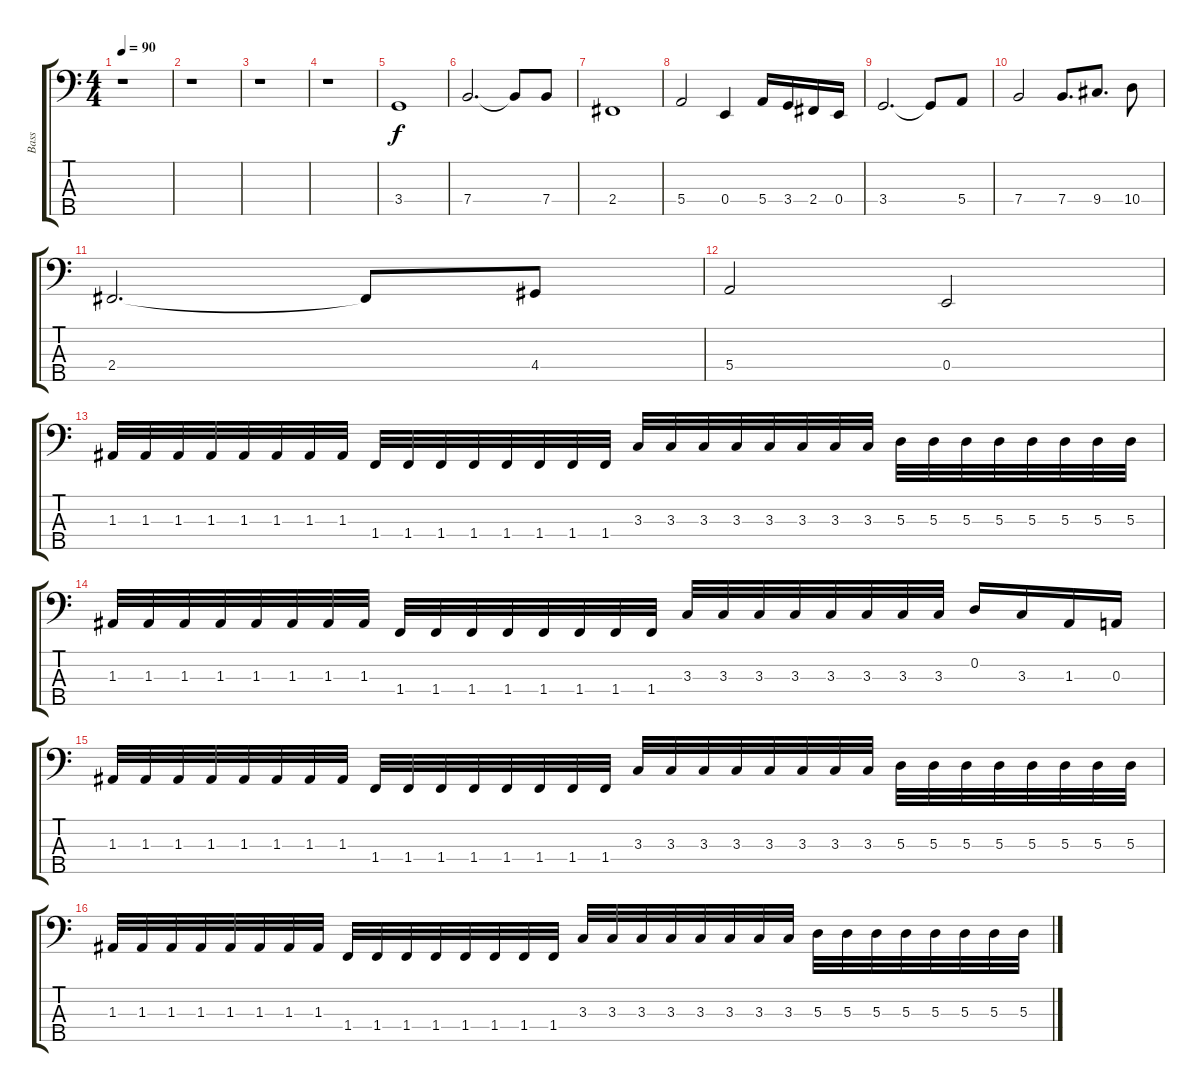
\track ("Bass" "Bass") {instrument electricbassfinger}
\staff {score tabs}
\tuning (G2 D2 A1 E1 B0) {hide}
\ts (4 4)
\tempo 90
\clef f4
\ks c
r.1{dy f} |
r.1 |
r.1 |
r.1 |
3.4.1 |
7.4.2{d} 7.4{t}.8 7.4.8 |
2.4.1 |
5.4.2 0.4.4 5.4.16 3.4.16 2.4.16 0.4.16 |
3.4.2{d} 3.4{t}.8 5.4.8 |
7.4.2 7.4.8{d} 9.4.8{d} 10.4.8 |
2.4.2{d} 2.4{t}.8 4.4.8 |
5.4.2 0.4.2 |
1.3.32 1.3.32 1.3.32 1.3.32 1.3.32 1.3.32 1.3.32 1.3.32 1.4.32 1.4.32 1.4.32 1.4.32 1.4.32 1.4.32 1.4.32 1.4.32 3.3.32 3.3.32 3.3.32 3.3.32 3.3.32 3.3.32 3.3.32 3.3.32 5.3.32 5.3.32 5.3.32 5.3.32 5.3.32 5.3.32 5.3.32 5.3.32 |
1.3.32 1.3.32 1.3.32 1.3.32 1.3.32 1.3.32 1.3.32 1.3.32 1.4.32 1.4.32 1.4.32 1.4.32 1.4.32 1.4.32 1.4.32 1.4.32 3.3.32 3.3.32 3.3.32 3.3.32 3.3.32 3.3.32 3.3.32 3.3.32 0.2.16 3.3.16 1.3.16 0.3.16 |
1.3.32 1.3.32 1.3.32 1.3.32 1.3.32 1.3.32 1.3.32 1.3.32 1.4.32 1.4.32 1.4.32 1.4.32 1.4.32 1.4.32 1.4.32 1.4.32 3.3.32 3.3.32 3.3.32 3.3.32 3.3.32 3.3.32 3.3.32 3.3.32 5.3.32 5.3.32 5.3.32 5.3.32 5.3.32 5.3.32 5.3.32 5.3.32 |
1.3.32 1.3.32 1.3.32 1.3.32 1.3.32 1.3.32 1.3.32 1.3.32 1.4.32 1.4.32 1.4.32 1.4.32 1.4.32 1.4.32 1.4.32 1.4.32 3.3.32 3.3.32 3.3.32 3.3.32 3.3.32 3.3.32 3.3.32 3.3.32 5.3.32 5.3.32 5.3.32 5.3.32 5.3.32 5.3.32 5.3.32 5.3.32
